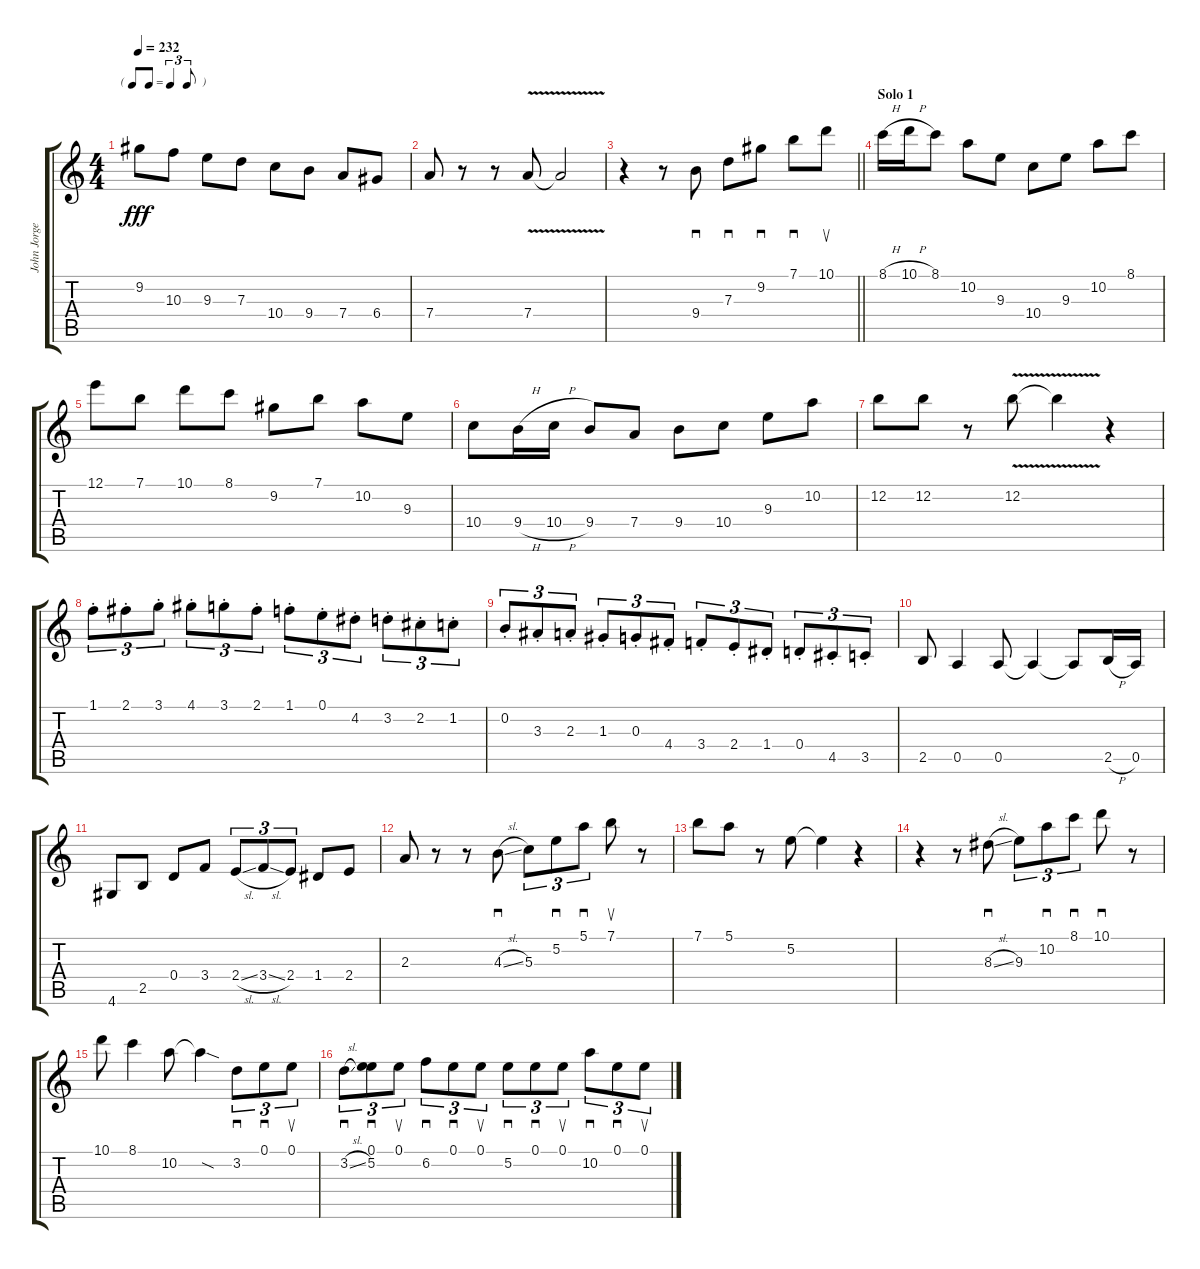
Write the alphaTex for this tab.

\track ("John Jorgenson - Lead" "John Jorge") {instrument acousticguitarsteel}
\staff {score tabs}
\tuning (E4 B3 G3 D3 A2 E2) {hide}
\ts (4 4)
\tf triplet8th
\tempo 232
\clef g2
\ks c
9.2.8{dy fff} 10.3.8 9.3.8 7.3.8 10.4.8 9.4.8 7.4.8 6.4.8 |
7.4.8 r.8 r.8 7.4{v}.8 7.4{v t}.2 |
\barLineRight lightlight
r.4 r.8 9.4.8{sd} 7.3.8{sd} 9.2.8{sd} 7.1.8{sd} 10.1.8{su} |
\section ("" "Solo 1")
8.1{h}.16 10.1{h}.16 8.1.8 10.2.8 9.3.8 10.4.8 9.3.8 10.2.8 8.1.8 |
12.1.8 7.1.8 10.1.8 8.1.8 9.2.8 7.1.8 10.2.8 9.3.8 |
10.4.8 9.4{h}.16 10.4{h}.16 9.4.8 7.4.8 9.4.8 10.4.8 9.3.8 10.2.8 |
12.2.8 12.2.8 r.8 12.2{v}.8 12.2{v t}.4 r.4 |
1.1{st}.8{tu (3 2)} 2.1{st}.8{tu (3 2)} 3.1{st}.8{tu (3 2)} 4.1{st}.8{tu (3 2)} 3.1{st}.8{tu (3 2)} 2.1{st}.8{tu (3 2)} 1.1{st}.8{tu (3 2)} 0.1{st}.8{tu (3 2)} 4.2{st}.8{tu (3 2)} 3.2{st}.8{tu (3 2)} 2.2{st}.8{tu (3 2)} 1.2{st}.8{tu (3 2)} |
0.2{st}.8{tu (3 2)} 3.3{st}.8{tu (3 2)} 2.3{st}.8{tu (3 2)} 1.3{st}.8{tu (3 2)} 0.3{st}.8{tu (3 2)} 4.4{st}.8{tu (3 2)} 3.4{st}.8{tu (3 2)} 2.4{st}.8{tu (3 2)} 1.4{st}.8{tu (3 2)} 0.4{st}.8{tu (3 2)} 4.5{st}.8{tu (3 2)} 3.5{st}.8{tu (3 2)} |
2.5.8 0.5.4 0.5.8 0.5{t}.4 0.5{t}.8 2.5{h}.16 0.5.16 |
4.6.8 2.5.8 0.4.8 3.4.8 2.4{sl}.8{tu (3 2)} 3.4{sl}.8{tu (3 2)} 2.4.8{tu (3 2)} 1.4.8 2.4.8 |
2.3.8 r.8 r.8 4.3{sl}.8{sd} 5.3.8{tu (3 2)} 5.2.8{sd tu (3 2)} 5.1.8{sd tu (3 2)} 7.1.8{su} r.8 |
7.1.8 5.1.8 r.8 5.2.8 5.2{t}.4 r.4 |
r.4 r.8 8.3{sl}.8{sd} 9.3.8{tu (3 2)} 10.2.8{sd tu (3 2)} 8.1.8{sd tu (3 2)} 10.1.8{sd} r.8 |
10.1.8 8.1.4 10.2.8 10.2{sod t}.4 3.2.8{sd tu (3 2)} 0.1.8{sd tu (3 2)} 0.1.8{su tu (3 2)} |
3.2{sl}.8{sd tu (3 2)} (0.1 5.2).8{sd tu (3 2)} 0.1.8{su tu (3 2)} 6.2.8{sd tu (3 2)} 0.1.8{sd tu (3 2)} 0.1.8{su tu (3 2)} 5.2.8{sd tu (3 2)} 0.1.8{sd tu (3 2)} 0.1.8{su tu (3 2)} 10.2.8{sd tu (3 2)} 0.1.8{sd tu (3 2)} 0.1.8{su tu (3 2)}
